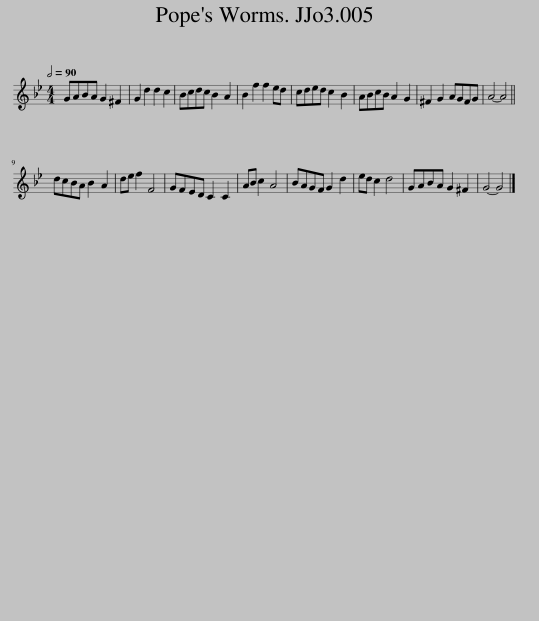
X:1
L:1/8
Q:1/2=90
M:4/4
I:linebreak $
K:Gmin
V:1 treble
V:1
 GABA G2 ^F2 | G2 d2 d2 c2 | Bcdc B2 A2 | B2 f2 f2 ed | cded c2 B2 | %5
 ABcB A2 G2 | ^F2 G2 AGFG | A4- A4 ||$ dcBA B2 A2 | de f2 F4 | %10
 GFED C2 C2 | AB c2 A4 | BAGF G2 d2 | ed c2 d4 | GABA G2 ^F2 | %15
 G4- G4 |] %16
